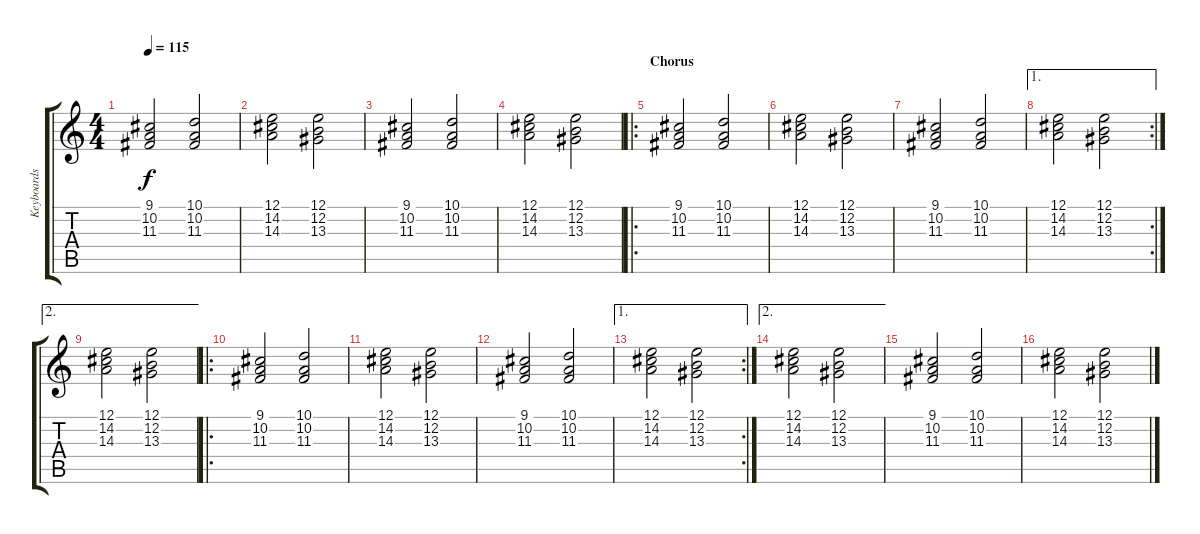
\track ("Keyboards 4" "Keyboards ") {instrument stringensemble1}
\staff {score tabs}
\tuning (E4 B3 G3 D3 A2 E2) {hide}
\ts (4 4)
\tempo 115
\clef g2
\ks c
(9.1 10.2 11.3).2{dy f} (10.1 10.2 11.3).2 |
(12.1 14.2 14.3).2 (12.1 12.2 13.3).2 |
(9.1 10.2 11.3).2 (10.1 10.2 11.3).2 |
(12.1 14.2 14.3).2 (12.1 12.2 13.3).2 |
\ro
\section ("" "Chorus")
(9.1 10.2 11.3).2 (10.1 10.2 11.3).2 |
(12.1 14.2 14.3).2 (12.1 12.2 13.3).2 |
(9.1 10.2 11.3).2 (10.1 10.2 11.3).2 |
\ae 1
\rc 2
(12.1 14.2 14.3).2 (12.1 12.2 13.3).2 |
\ae 2
(12.1 14.2 14.3).2 (12.1 12.2 13.3).2 |
\ro
(9.1 10.2 11.3).2 (10.1 10.2 11.3).2 |
(12.1 14.2 14.3).2 (12.1 12.2 13.3).2 |
(9.1 10.2 11.3).2 (10.1 10.2 11.3).2 |
\ae 1
\rc 2
(12.1 14.2 14.3).2 (12.1 12.2 13.3).2 |
\ae 2
(12.1 14.2 14.3).2 (12.1 12.2 13.3).2 |
(9.1 10.2 11.3).2 (10.1 10.2 11.3).2 |
(12.1 14.2 14.3).2 (12.1 12.2 13.3).2
